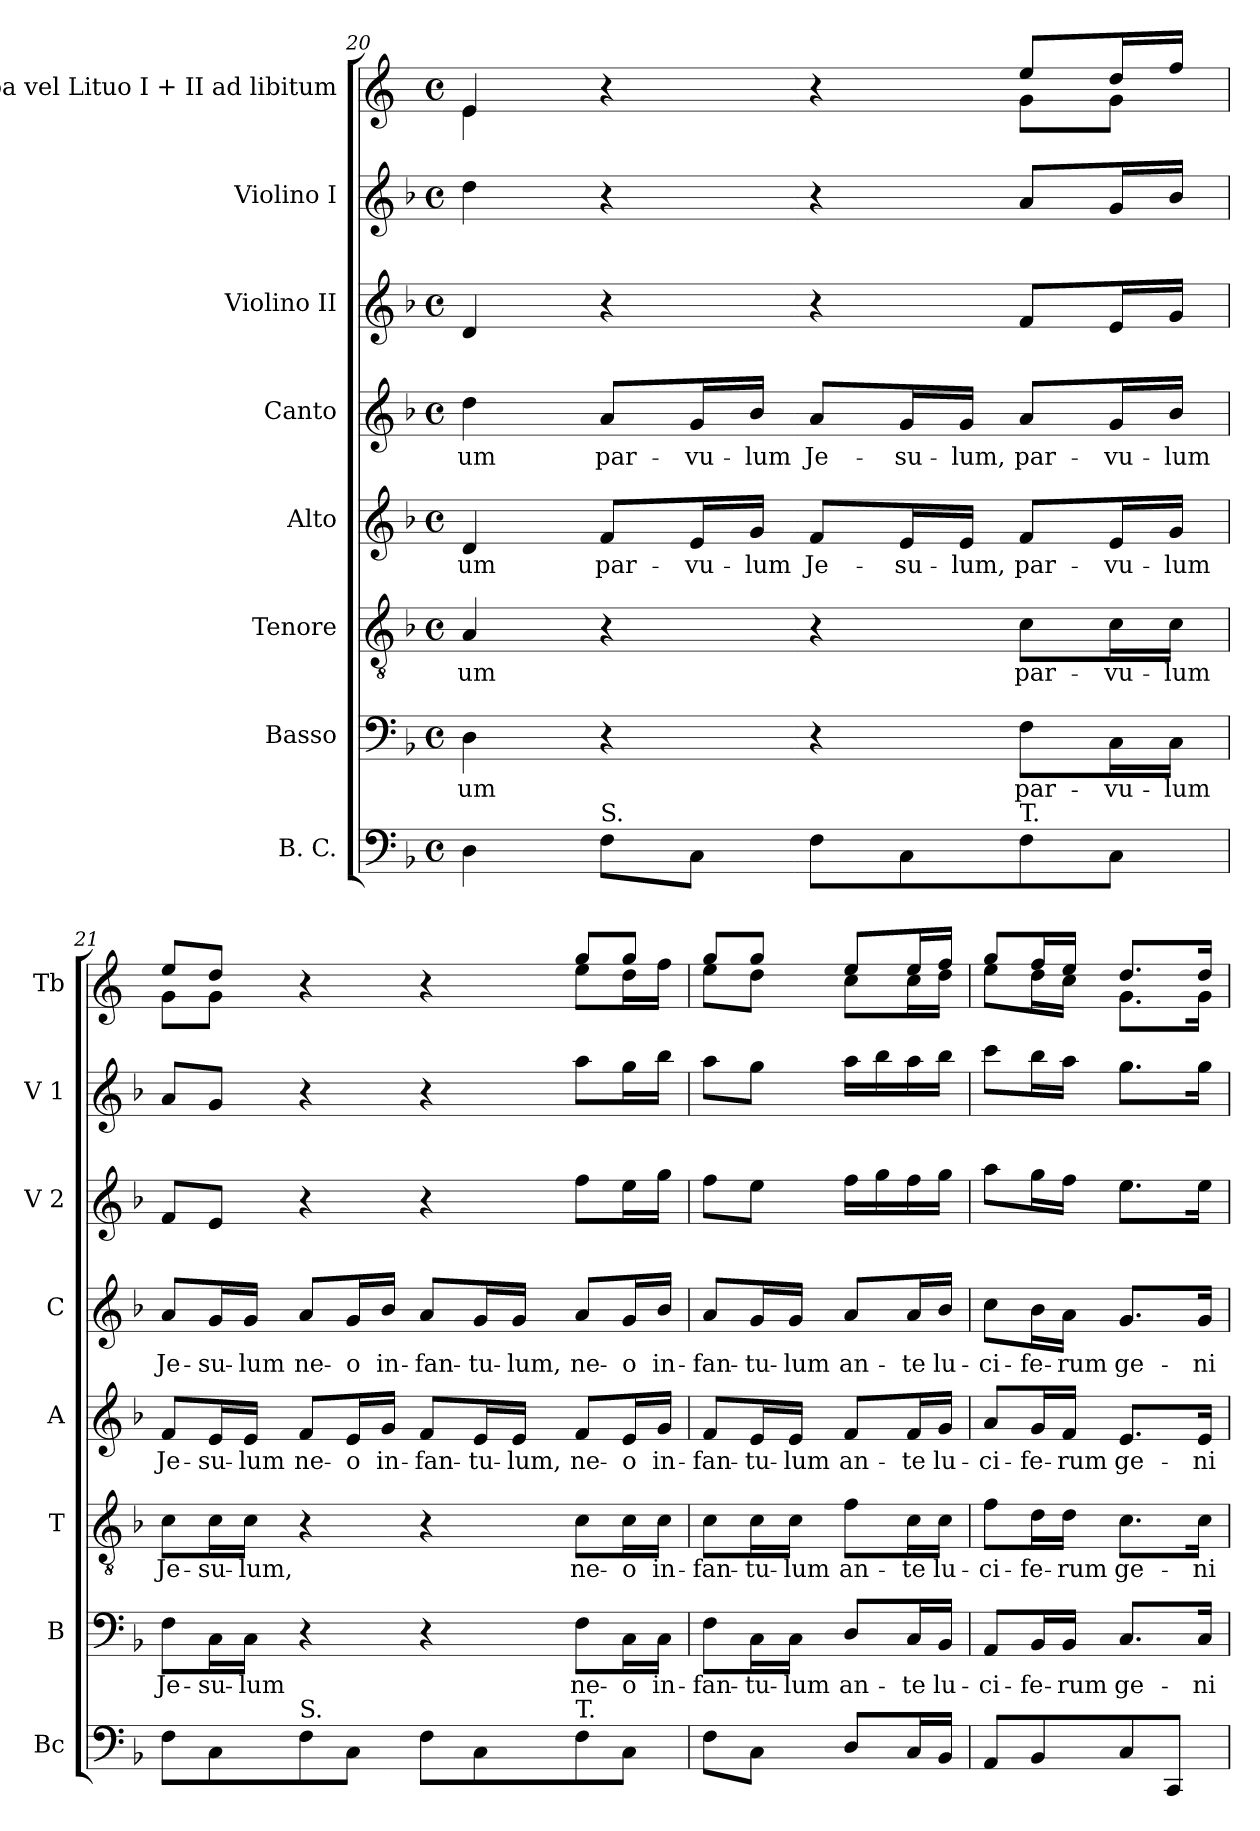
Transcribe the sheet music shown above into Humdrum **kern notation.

**kern	**kern	**text	**kern	**text	**kern	**text	**kern	**text	**kern	**kern	**kern
*part8	*part7	*part7	*part6	*part6	*part5	*part5	*part4	*part4	*part3	*part2	*part1
*staff8	*staff7	*staff7	*staff6	*staff6	*staff5	*staff5	*staff4	*staff4	*staff3	*staff2	*staff1
*I"B. C.	*I"Basso	*	*I"Tenore	*	*I"Alto	*	*I"Canto	*	*I"Violino II	*I"Violino I	*I"Tuba vel Lituo I + II ad libitum
*I'Bc	*I'B	*	*I'T	*	*I'A	*	*I'C	*	*I'V 2	*I'V 1	*I'Tb
*clefF4	*clefF4	*	*clefGv2	*	*clefG2	*	*clefG2	*	*clefG2	*clefG2	*clefG2
*	*	*	*	*	*	*	*	*	*	*	*ITrd4c7
*k[b-]	*k[b-]	*	*k[b-]	*	*k[b-]	*	*k[b-]	*	*k[b-]	*k[b-]	*k[b-]
*M4/4	*M4/4	*	*M4/4	*	*M4/4	*	*M4/4	*	*M4/4	*M4/4	*M4/4
*met(c)	*met(c)	*	*met(c)	*	*met(c)	*	*met(c)	*	*met(c)	*met(c)	*met(c)
=20	=20	=20	=20	=20	=20	=20	=20	=20	=20	=20	=20
!	!	!LO:LY:b	!	!LO:LY:b	!	!LO:LY:b	!	!LO:LY:b	!	!	!
*	*	*	*	*	*	*	*	*	*	*	*^
4D\	4D\	-um	4A/	-um	4d/	-um	4dd\	-um	4d/	4dd\	4A/	4A\
!LO:TX:a:t=S.	!	!	!	!	!	!	!	!	!	!	!	!
!	!	!	!	!	!	!LO:LY:b	!	!LO:LY:b	!	!	!	!
8F\L	4r	.	4r	.	8f/L	par-	8a/L	par-	4r	4r	4r	4ryy
!	!	!	!	!	!	!LO:LY:b	!	!LO:LY:b	!	!	!	!
8C\J	.	.	.	.	16e/L	-vu-	16g/L	-vu-	.	.	.	.
!	!	!	!	!	!	!LO:LY:b	!	!LO:LY:b	!	!	!	!
.	.	.	.	.	16g/JJ	-lum	16b-/JJ	-lum	.	.	.	.
!	!	!	!	!	!	!LO:LY:b	!	!LO:LY:b	!	!	!	!
8F\L	4r	.	4r	.	8f/L	Je-	8a/L	Je-	4r	4r	4r	4ryy
!	!	!	!	!	!	!LO:LY:b	!	!LO:LY:b	!	!	!	!
8C\	.	.	.	.	16e/L	-su-	16g/L	-su-	.	.	.	.
!	!	!	!	!	!	!LO:LY:b	!	!LO:LY:b	!	!	!	!
.	.	.	.	.	16e/JJ	-lum,	16g/JJ	-lum,	.	.	.	.
!LO:TX:a:t=T.	!	!	!	!	!	!	!	!	!	!	!	!
!	!	!LO:LY:b	!	!LO:LY:b	!	!LO:LY:b	!	!LO:LY:b	!	!	!	!
8F\	8F\L	par-	8c\L	par-	8f/L	par-	8a/L	par-	8f/L	8a/L	8a/L	8c\L
!	!	!LO:LY:b	!	!LO:LY:b	!	!LO:LY:b	!	!LO:LY:b	!	!	!	!
8C\J	16C\L	-vu-	16c\L	-vu-	16e/L	-vu-	16g/L	-vu-	16e/L	16g/L	16g/L	8c\J
!	!	!LO:LY:b	!	!LO:LY:b	!	!LO:LY:b	!	!LO:LY:b	!	!	!	!
.	16C\JJ	-lum	16c\JJ	-lum	16g/JJ	-lum	16b-/JJ	-lum	16g/JJ	16b-/JJ	16b-/JJ	.
!!LO:PB:g=z	!!
=21	=21	=21	=21	=21	=21	=21	=21	=21	=21	=21	=21	=21
!	!	!LO:LY:b	!	!LO:LY:b	!	!LO:LY:b	!	!LO:LY:b	!	!	!	!
8F\L	8F\L	Je-	8c\L	Je-	8f/L	Je-	8a/L	Je-	8f/L	8a/L	8a/L	8c\L
!	!	!LO:LY:b	!	!LO:LY:b	!	!LO:LY:b	!	!LO:LY:b	!	!	!	!
8C\	16C\L	-su-	16c\L	-su-	16e/L	-su-	16g/L	-su-	8e/J	8g/J	8g/J	8c\J
!	!	!LO:LY:b	!	!LO:LY:b	!	!LO:LY:b	!	!LO:LY:b	!	!	!	!
.	16C\JJ	-lum	16c\JJ	-lum,	16e/JJ	-lum	16g/JJ	-lum	.	.	.	.
!LO:TX:a:t=S.	!	!	!	!	!	!	!	!	!	!	!	!
!	!	!	!	!	!	!LO:LY:b	!	!LO:LY:b	!	!	!	!
8F\	4r	.	4r	.	8f/L	ne-	8a/L	ne-	4r	4r	4r	4ryy
!	!	!	!	!	!	!LO:LY:b	!	!LO:LY:b	!	!	!	!
8C\J	.	.	.	.	16e/L	-o	16g/L	-o	.	.	.	.
!	!	!	!	!	!	!LO:LY:b	!	!LO:LY:b	!	!	!	!
.	.	.	.	.	16g/JJ	in-	16b-/JJ	in-	.	.	.	.
!	!	!	!	!	!	!LO:LY:b	!	!LO:LY:b	!	!	!	!
8F\L	4r	.	4r	.	8f/L	-fan-	8a/L	-fan-	4r	4r	4r	4ryy
!	!	!	!	!	!	!LO:LY:b	!	!LO:LY:b	!	!	!	!
8C\	.	.	.	.	16e/L	-tu-	16g/L	-tu-	.	.	.	.
!	!	!	!	!	!	!LO:LY:b	!	!LO:LY:b	!	!	!	!
.	.	.	.	.	16e/JJ	-lum,	16g/JJ	-lum,	.	.	.	.
!LO:TX:a:t=T.	!	!	!	!	!	!	!	!	!	!	!	!
!	!	!LO:LY:b	!	!LO:LY:b	!	!LO:LY:b	!	!LO:LY:b	!	!	!	!
8F\	8F\L	ne-	8c\L	ne-	8f/L	ne-	8a/L	ne-	8ff\L	8aa\L	8cc/L	8a\L
!	!	!LO:LY:b	!	!LO:LY:b	!	!LO:LY:b	!	!LO:LY:b	!	!	!	!
8C\J	16C\L	-o	16c\L	-o	16e/L	-o	16g/L	-o	16ee\L	16gg\L	8cc/J	16g\L
!	!	!LO:LY:b	!	!LO:LY:b	!	!LO:LY:b	!	!LO:LY:b	!	!	!	!
.	16C\JJ	in-	16c\JJ	in-	16g/JJ	in-	16b-/JJ	in-	16gg\JJ	16bb-\JJ	.	16b-\JJ
=22	=22	=22	=22	=22	=22	=22	=22	=22	=22	=22	=22	=22
!	!	!LO:LY:b	!	!LO:LY:b	!	!LO:LY:b	!	!LO:LY:b	!	!	!	!
8F\L	8F\L	-fan-	8c\L	-fan-	8f/L	-fan-	8a/L	-fan-	8ff\L	8aa\L	8cc/L	8a\L
!	!	!LO:LY:b	!	!LO:LY:b	!	!LO:LY:b	!	!LO:LY:b	!	!	!	!
8C\J	16C\L	-tu-	16c\L	-tu-	16e/L	-tu-	16g/L	-tu-	8ee\J	8gg\J	8cc/J	8g\J
!	!	!LO:LY:b	!	!LO:LY:b	!	!LO:LY:b	!	!LO:LY:b	!	!	!	!
.	16C\JJ	-lum	16c\JJ	-lum	16e/JJ	-lum	16g/JJ	-lum	.	.	.	.
!	!	!LO:LY:b	!	!LO:LY:b	!	!LO:LY:b	!	!LO:LY:b	!	!	!	!
8D/L	8D/L	an-	8f\L	an-	8f/L	an-	8a/L	an-	16ff\LL	16aa\LL	8a/L	8f\L
.	.	.	.	.	.	.	.	.	16gg\	16bb-\	.	.
!	!	!LO:LY:b	!	!LO:LY:b	!	!LO:LY:b	!	!LO:LY:b	!	!	!	!
16C/L	16C/L	-te	16c\L	-te	16f/L	-te	16a/L	-te	16ff\	16aa\	16a/L	16f\L
!	!	!LO:LY:b	!	!LO:LY:b	!	!LO:LY:b	!	!LO:LY:b	!	!	!	!
16BB-/JJ	16BB-/JJ	lu-	16c\JJ	lu-	16g/JJ	lu-	16b-/JJ	lu-	16gg\JJ	16bb-\JJ	16b-/JJ	16g\JJ
!!LO:LB:g=z	!!
=22X2	=22X2	=22X2	=22X2	=22X2	=22X2	=22X2	=22X2	=22X2	=22X2	=22X2	=22X2	=22X2
!	!	!LO:LY:b	!	!LO:LY:b	!	!LO:LY:b	!	!LO:LY:b	!	!	!	!
8AA/L	8AA/L	-ci-	8f\L	-ci-	8a/L	-ci-	8cc\L	-ci-	8aa\L	8ccc\L	8cc/L	8a\L
!	!	!LO:LY:b	!	!LO:LY:b	!	!LO:LY:b	!	!LO:LY:b	!	!	!	!
8BB-/	16BB-/L	-fe-	16d\L	-fe-	16g/L	-fe-	16b-\L	-fe-	16gg\L	16bb-\L	16b-/L	16g\L
!	!	!LO:LY:b	!	!LO:LY:b	!	!LO:LY:b	!	!LO:LY:b	!	!	!	!
.	16BB-/JJ	-rum	16d\JJ	-rum	16f/JJ	-rum	16a\JJ	-rum	16ff\JJ	16aa\JJ	16a/JJ	16f\JJ
!	!	!LO:LY:b	!	!LO:LY:b	!	!LO:LY:b	!	!LO:LY:b	!	!	!	!
8C/	8.C/L	ge-	8.c\L	ge-	8.e/L	ge-	8.g/L	ge-	8.ee\L	8.gg\L	8.g/L	8.c\L
8CC/J	.	.	.	.	.	.	.	.	.	.	.	.
!	!	!LO:LY:b	!	!LO:LY:b	!	!LO:LY:b	!	!LO:LY:b	!	!	!	!
.	16C/Jk	-ni-	16c\Jk	-ni-	16e/Jk	-ni-	16g/Jk	-ni-	16ee\Jk	16gg\Jk	16g/Jk	16c\Jk
*	*	*	*	*	*	*	*	*	*	*	*v	*v
=	=	=	=	=	=	=	=	=	=	=	=
*-	*-	*-	*-	*-	*-	*-	*-	*-	*-	*-	*-
